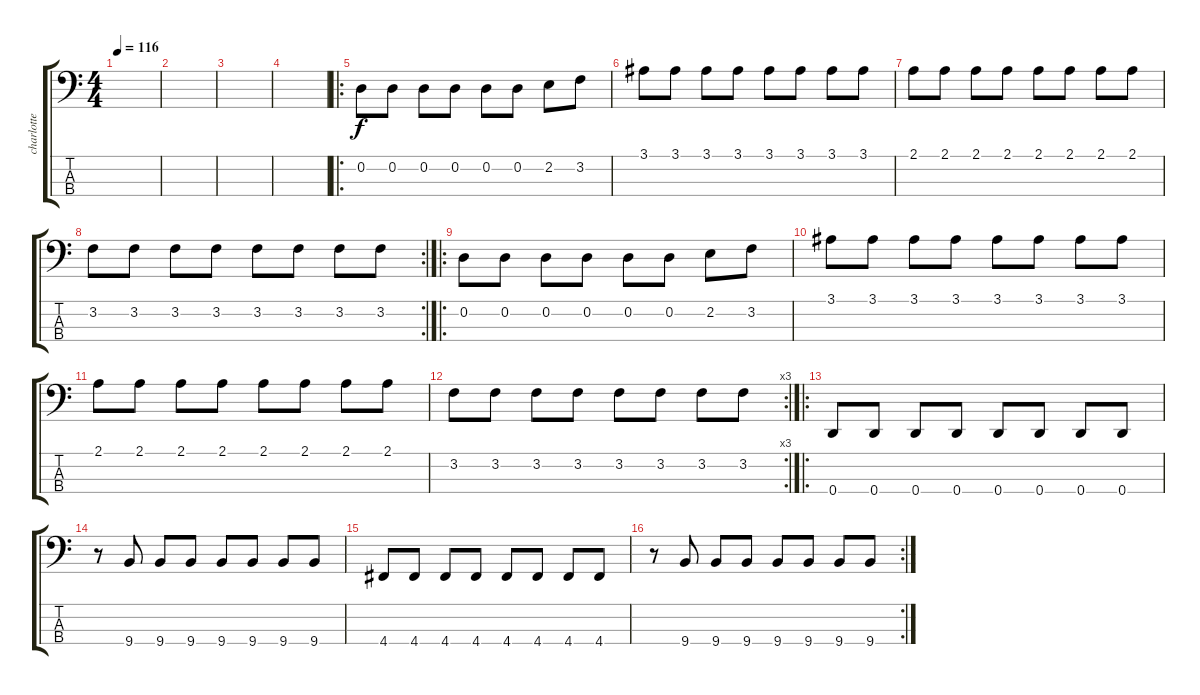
\track ("charlotte" "charlotte") {instrument electricbassfinger}
\staff {score tabs}
\tuning (G2 D2 A1 D1) {hide}
\ts (4 4)
\tempo 116
\clef f4
\ks c
|
|
|
|
\ro
0.2.8 0.2.8 0.2.8 0.2.8 0.2.8 0.2.8 2.2.8 3.2.8 |
3.1.8 3.1.8 3.1.8 3.1.8 3.1.8 3.1.8 3.1.8 3.1.8 |
2.1.8 2.1.8 2.1.8 2.1.8 2.1.8 2.1.8 2.1.8 2.1.8 |
\rc 2
3.2.8 3.2.8 3.2.8 3.2.8 3.2.8 3.2.8 3.2.8 3.2.8 |
\ro
0.2.8 0.2.8 0.2.8 0.2.8 0.2.8 0.2.8 2.2.8 3.2.8 |
3.1.8 3.1.8 3.1.8 3.1.8 3.1.8 3.1.8 3.1.8 3.1.8 |
2.1.8 2.1.8 2.1.8 2.1.8 2.1.8 2.1.8 2.1.8 2.1.8 |
\rc 3
3.2.8 3.2.8 3.2.8 3.2.8 3.2.8 3.2.8 3.2.8 3.2.8 |
\ro
0.4.8 0.4.8 0.4.8 0.4.8 0.4.8 0.4.8 0.4.8 0.4.8 |
r.8 9.4.8 9.4.8 9.4.8 9.4.8 9.4.8 9.4.8 9.4.8 |
4.4.8 4.4.8 4.4.8 4.4.8 4.4.8 4.4.8 4.4.8 4.4.8 |
\rc 2
r.8 9.4.8 9.4.8 9.4.8 9.4.8 9.4.8 9.4.8 9.4.8
